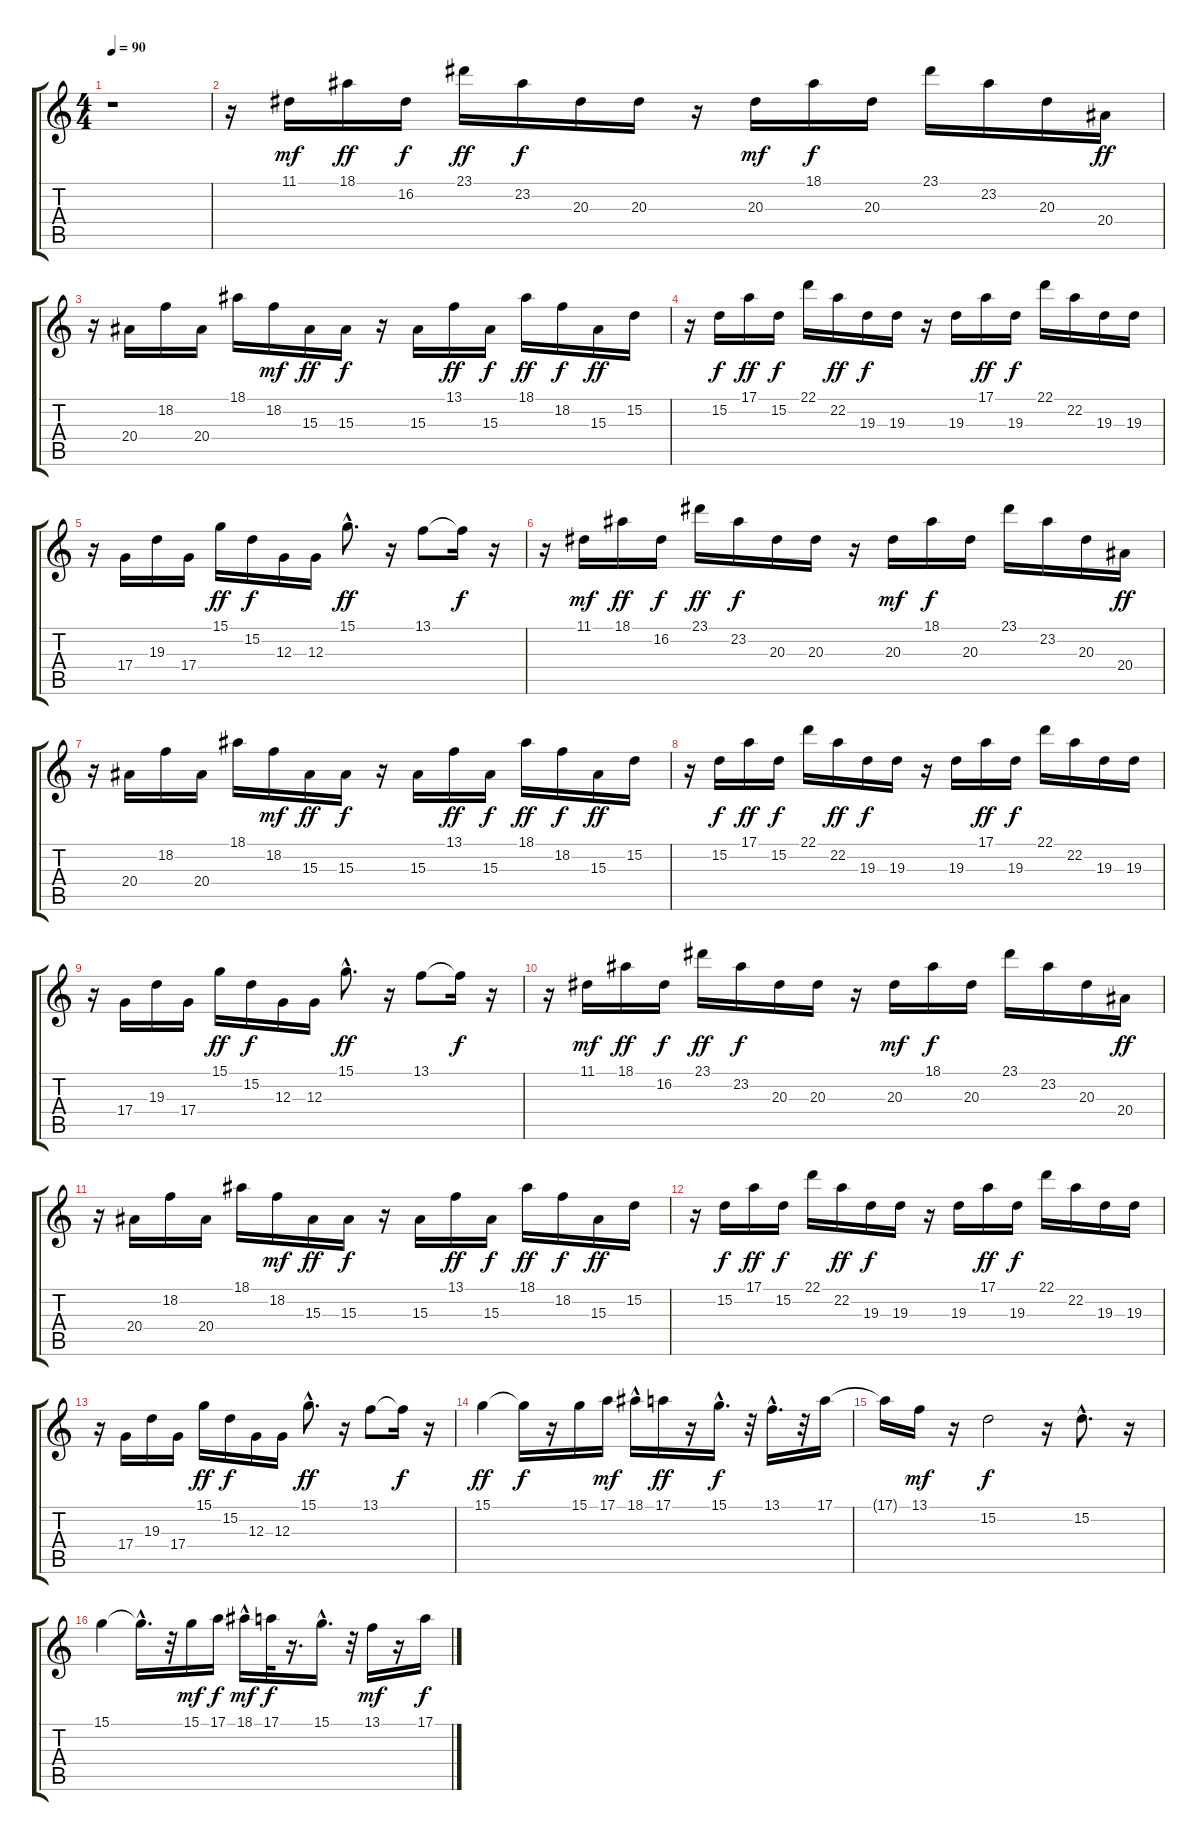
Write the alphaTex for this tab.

\track "" {instrument harmonica}
\staff {score tabs}
\tuning (E4 B3 G3 D3 A2 E2) {hide}
\ts (4 4)
\tempo 90
\clef g2
\ks c
r.1{dy f} |
r.16 11.1.16{dy mf} 18.1.16{dy ff} 16.2.16{dy f} 23.1.16{dy ff} 23.2.16{dy f} 20.3.16 20.3.16 r.16 20.3.16{dy mf} 18.1.16{dy f} 20.3.16 23.1.16 23.2.16 20.3.16 20.4.16{dy ff} |
r.16 20.4.16 18.2.16 20.4.16 18.1.16 18.2.16{dy mf} 15.3.16{dy ff} 15.3.16{dy f} r.16 15.3.16 13.1.16{dy ff} 15.3.16{dy f} 18.1.16{dy ff} 18.2.16{dy f} 15.3.16{dy ff} 15.2.16 |
r.16 15.2.16{dy f} 17.1.16{dy ff} 15.2.16{dy f} 22.1.16 22.2.16{dy ff} 19.3.16{dy f} 19.3.16 r.16 19.3.16 17.1.16{dy ff} 19.3.16{dy f} 22.1.16 22.2.16 19.3.16 19.3.16 |
r.16 17.4.16 19.3.16 17.4.16 15.1.16{dy ff} 15.2.16{dy f} 12.3.16 12.3.16 15.1{hac}.8{d dy ff} r.16 13.1.8 13.1{t}.16{dy f} r.16 |
r.16 11.1.16{dy mf} 18.1.16{dy ff} 16.2.16{dy f} 23.1.16{dy ff} 23.2.16{dy f} 20.3.16 20.3.16 r.16 20.3.16{dy mf} 18.1.16{dy f} 20.3.16 23.1.16 23.2.16 20.3.16 20.4.16{dy ff} |
r.16 20.4.16 18.2.16 20.4.16 18.1.16 18.2.16{dy mf} 15.3.16{dy ff} 15.3.16{dy f} r.16 15.3.16 13.1.16{dy ff} 15.3.16{dy f} 18.1.16{dy ff} 18.2.16{dy f} 15.3.16{dy ff} 15.2.16 |
r.16 15.2.16{dy f} 17.1.16{dy ff} 15.2.16{dy f} 22.1.16 22.2.16{dy ff} 19.3.16{dy f} 19.3.16 r.16 19.3.16 17.1.16{dy ff} 19.3.16{dy f} 22.1.16 22.2.16 19.3.16 19.3.16 |
r.16 17.4.16 19.3.16 17.4.16 15.1.16{dy ff} 15.2.16{dy f} 12.3.16 12.3.16 15.1{hac}.8{d dy ff} r.16 13.1.8 13.1{t}.16{dy f} r.16 |
r.16 11.1.16{dy mf} 18.1.16{dy ff} 16.2.16{dy f} 23.1.16{dy ff} 23.2.16{dy f} 20.3.16 20.3.16 r.16 20.3.16{dy mf} 18.1.16{dy f} 20.3.16 23.1.16 23.2.16 20.3.16 20.4.16{dy ff} |
r.16 20.4.16 18.2.16 20.4.16 18.1.16 18.2.16{dy mf} 15.3.16{dy ff} 15.3.16{dy f} r.16 15.3.16 13.1.16{dy ff} 15.3.16{dy f} 18.1.16{dy ff} 18.2.16{dy f} 15.3.16{dy ff} 15.2.16 |
r.16 15.2.16{dy f} 17.1.16{dy ff} 15.2.16{dy f} 22.1.16 22.2.16{dy ff} 19.3.16{dy f} 19.3.16 r.16 19.3.16 17.1.16{dy ff} 19.3.16{dy f} 22.1.16 22.2.16 19.3.16 19.3.16 |
r.16 17.4.16 19.3.16 17.4.16 15.1.16{dy ff} 15.2.16{dy f} 12.3.16 12.3.16 15.1{hac}.8{d dy ff} r.16 13.1.8 13.1{t}.16{dy f} r.16 |
15.1.4{dy ff} 15.1{t}.16{dy f} r.16 15.1.16 17.1.16{dy mf} 18.1{hac}.16 17.1.16{dy ff} r.16 15.1{hac}.16{d dy f} r.32 13.1{hac}.16{d} r.32 17.1.16 |
17.1{t}.16 13.1.16{dy mf} r.16 15.2.2{dy f} r.16 15.2{hac}.8{d} r.16 |
15.1.4 15.1{hac t}.16{d} r.32 15.1.16{dy mf} 17.1.16{dy f} 18.1{hac}.16{dy mf} 17.1.32{dy f} r.16{d} 15.1{hac}.16{d} r.32 13.1.16{dy mf} r.16 17.1.16{dy f}
